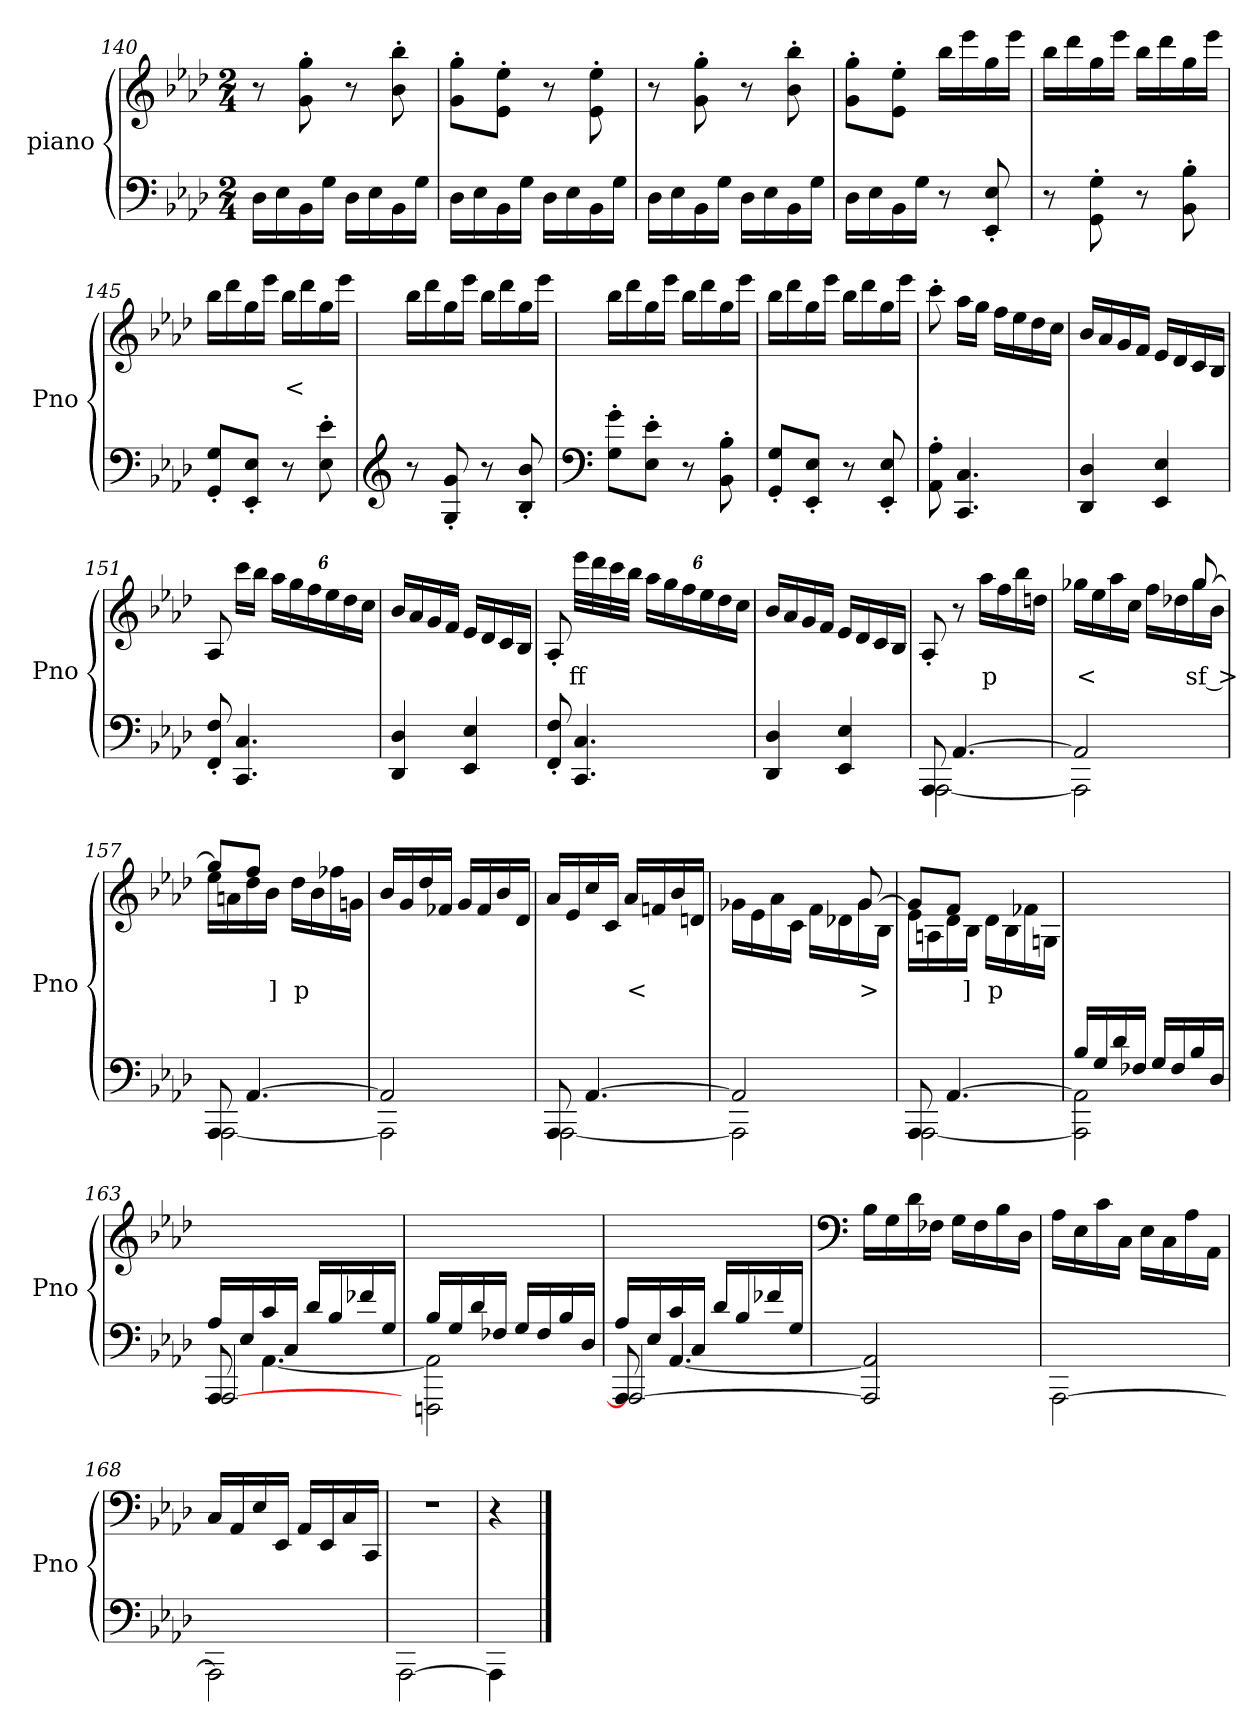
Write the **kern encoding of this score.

**kern	**kern	**text
*part2	*part1	*part1
*staff2	*staff1	*staff1
*I"piano	*I"piano	*
*I'Pno	*I'Pno	*
*clefF4	*clefG2	*
*k[b-e-a-d-]	*k[b-e-a-d-]	*
*A-:	*A-:	*
*M2/4	*M2/4	*
=140	=140	=140
16D-\LL	8r	.
16E-\	.	.
16BB-\	8g\' 8gg\'	.
16G\JJ	.	.
16D-\LL	8r	.
16E-\	.	.
16BB-\	8b-\' 8bb-\'	.
16G\JJ	.	.
=141	=141	=141
16D-\LL	8g\' 8gg\'L	.
16E-\	.	.
16BB-\	8e-\' 8ee-\'J	.
16G\JJ	.	.
16D-\LL	8r	.
16E-\	.	.
16BB-\	8e-\' 8ee-\'	.
16G\JJ	.	.
=142	=142	=142
16D-\LL	8r	.
16E-\	.	.
16BB-\	8g\' 8gg\'	.
16G\JJ	.	.
16D-\LL	8r	.
16E-\	.	.
16BB-\	8b-\' 8bb-\'	.
16G\JJ	.	.
!!LO:LB:g=z
=143	=143	=143
16D-\LL	8g\' 8gg\'L	.
16E-\	.	.
16BB-\	8e-\' 8ee-\'J	.
16G\JJ	.	.
8r	16bb-\LL	.
.	16eee-\	.
8EE-/' 8E-/'	16gg\	.
.	16eee-\JJ	.
=144	=144	=144
8r	16bb-\LL	.
.	16ddd-\	.
8GG\' 8G\'	16gg\	.
.	16eee-\JJ	.
8r	16bb-\LL	.
.	16ddd-\	.
8BB-\' 8B-\'	16gg\	.
.	16eee-\JJ	.
=145	=145	=145
8GG/' 8G/'L	16bb-\LL	.
.	16ddd-\	.
8EE-/' 8E-/'J	16gg\	.
.	16eee-\JJ	.
!	!	!LO:LY:b
8r	16bb-\LL	<
.	16ddd-\	.
8E-\' 8e-\'	16gg\	.
.	16eee-\JJ	.
=146	=146	=146
*clefG2	*	*
8r	16bb-\LL	.
.	16ddd-\	.
8G/' 8g/'	16gg\	.
.	16eee-\JJ	.
8r	16bb-\LL	.
.	16ddd-\	.
8B-/' 8b-/'	16gg\	.
.	16eee-\JJ	.
=147	=147	=147
*clefF4	*	*
8G\' 8g\'L	16bb-\LL	.
.	16ddd-\	.
8E-\' 8e-\'J	16gg\	.
.	16eee-\JJ	.
8r	16bb-\LL	.
.	16ddd-\	.
8BB-\' 8B-\'	16gg\	.
.	16eee-\JJ	.
!!LO:LB:g=z
=148	=148	=148
8GG/' 8G/'L	16bb-\LL	.
.	16ddd-\	.
8EE-/' 8E-/'J	16gg\	.
.	16eee-\JJ	.
8r	16bb-\LL	.
.	16ddd-\	.
8EE-/' 8E-/'	16gg\	.
.	16eee-\JJ	.
=149	=149	=149
8AA-\' 8A-\'	8ccc'\	.
4.CC/ 4.C/	16aa-\LL	.
.	16gg\JJ	.
.	16ff\LL	.
.	16ee-\	.
.	16dd-\	.
.	16cc\JJ	.
=150	=150	=150
4DD-/ 4D-/	16b-/LL	.
.	16a-/	.
.	16g/	.
.	16f/JJ	.
4EE-/ 4E-/	16e-/LL	.
.	16d-/	.
.	16c/	.
.	16B-/JJ	.
=151	=151	=151
8FF/' 8F/'	8A-/	.
4.CC/ 4.C/	16ccc\LL	.
.	16bb-\JJ	.
.	24aa-\LL	.
.	24gg\	.
.	24ff\	.
.	24ee-\	.
.	24dd-\	.
.	24cc\JJ	.
=152	=152	=152
4DD-/ 4D-/	16b-/LL	.
.	16a-/	.
.	16g/	.
.	16f/JJ	.
4EE-/ 4E-/	16e-/LL	.
.	16d-/	.
.	16c/	.
.	16B-/JJ	.
!!LO:LB:g=z
=153	=153	=153
8FF/' 8F/'	8A-'/	.
!	!	!LO:LY:b
4.CC/ 4.C/	32eee-\LLL	ff
.	32ddd-\	.
.	32ccc\	.
.	32bb-\JJJ	.
.	24aa-\LL	.
.	24gg\	.
.	24ff\	.
.	24ee-\	.
.	24dd-\	.
.	24cc\JJ	.
=154	=154	=154
4DD-/ 4D-/	16b-/LL	.
.	16a-/	.
.	16g/	.
.	16f/JJ	.
4EE-/ 4E-/	16e-/LL	.
.	16d-/	.
.	16c/	.
.	16B-/JJ	.
=155	=155	=155
*^	*	*
8AAA-/	[2AAA-\	8A-'/	.
[4.AA-/	.	8r	.
!	!	!	!LO:LY:b
.	.	16aa-\LL	p
.	.	16ff\	.
.	.	16bb-\	.
.	.	16ddn\JJ	.
=156	=156	=156	=156
*	*	*^	*
!	!	!	!	!LO:LY:b
2AA-/]	2AAA-\]	4.ryy	16gg-X\LL	<
.	.	.	16ee-\	.
.	.	.	16aa-\	.
.	.	.	16cc\JJ	.
.	.	.	16ff\LL	.
.	.	.	16dd-X\	.
!	!	!	!	!LO:LY:b
.	.	[8gg-/	16gg-\	sf >
.	.	.	16b-\JJ	.
=157	=157	=157	=157	=157
8AAA-/	[2AAA-\	8gg-/L]	16ee-\LL	.
.	.	.	16an\	.
[4.AA-/	.	8ff/J	16dd-\	.
!	!	!	!	!LO:LY:b
.	.	.	16b-\JJ	]
!	!	!	!	!LO:LY:b
.	.	4ryy	16dd-\LL	p
.	.	.	16b-\	.
.	.	.	16ff-X\	.
.	.	.	16gn\JJ	.
*	*	*v	*v	*
=158	=158	=158	=158
2AA-/]	2AAA-\]	16b-/LL	.
.	.	16g/	.
.	.	16dd-/	.
.	.	16f-X/JJ	.
.	.	16g/LL	.
.	.	16f-/	.
.	.	16b-/	.
.	.	16d-/JJ	.
!!LO:PB:g=z
=159	=159	=159	=159
8AAA-/	[2AAA-\	16a-/LL	.
.	.	16e-/	.
[4.AA-/	.	16cc/	.
.	.	16c/JJ	.
!	!	!	!LO:LY:b
.	.	16a-/LL	<
.	.	16fn/	.
.	.	16b-/	.
.	.	16dn/JJ	.
=160	=160	=160	=160
*	*	*^	*
2AA-/]	2AAA-\]	4.ryy	16g-X\LL	.
.	.	.	16e-\	.
.	.	.	16a-\	.
.	.	.	16c\JJ	.
.	.	.	16f\LL	.
.	.	.	16d-X\	.
!	!	!	!	!LO:LY:b
.	.	[8g-/	16g-\	>
.	.	.	16B-\JJ	.
=161	=161	=161	=161	=161
8AAA-/	[2AAA-\	8g-/L]	16e-\LL	.
.	.	.	16An\	.
[4.AA-/	.	8f/J	16d-\	.
!	!	!	!	!LO:LY:b
.	.	.	16B-\JJ	]
!	!	!	!	!LO:LY:b
.	.	4ryy	16d-\LL	p
.	.	.	16B-\	.
.	.	.	16f-X\	.
.	.	.	16Gn\JJ	.
*	*	*v	*v	*
=162	=162	=162	=162
16B-/LL	2AAA-\] 2AA-\]	2ryy	.
16G/	.	.	.
16d-/	.	.	.
16F-X/JJ	.	.	.
16G/LL	.	.	.
16F-/	.	.	.
16B-/	.	.	.
16D-/JJ	.	.	.
=163	=163	=163	=163
*	*^	*	*
16A-/LL	8AAA-/	[2AAA-/	2ryy	.
16E-/	.	.	.	.
16c/	[4.AA-\	.	.	.
16C/JJ	.	.	.	.
16d-/LL	.	.	.	.
16B-/	.	.	.	.
16f-X/	.	.	.	.
16G/JJ	.	.	.	.
*	*v	*v	*	*
=164	=164	=164	=164
16B-/LL	2FFFn\ 2AA-\]	2ryy	.
16G/	.	.	.
16d-/	.	.	.
16F-X/JJ	.	.	.
16G/LL	.	.	.
16F-/	.	.	.
16B-/	.	.	.
16D-/JJ	.	.	.
!!LO:LB:g=z
=165	=165	=165	=165
*	*^	*	*
16A-/LL	8AAA-/	2AAA-/_	2ryy	.
16E-/	.	.	.	.
16c/	[4.AA-/	.	.	.
16C/JJ	.	.	.	.
16d-/LL	.	.	.	.
16B-/	.	.	.	.
16f-X/	.	.	.	.
16G/JJ	.	.	.	.
*v	*v	*v	*	*
=166	=166	=166
*	*clefF4	*
2AAA-/] 2AA-/]	16B-\LL	.
.	16G\	.
.	16d-\	.
.	16F-X\JJ	.
.	16G\LL	.
.	16F-\	.
.	16B-\	.
.	16D-\JJ	.
=167	=167	=167
[2AAA-\	16A-\LL	.
.	16E-\	.
.	16c\	.
.	16C\JJ	.
.	16E-\LL	.
.	16C\	.
.	16A-\	.
.	16AA-\JJ	.
=168	=168	=168
2AAA-\]	16C/LL	.
.	16AA-/	.
.	16E-/	.
.	16EE-/JJ	.
.	16AA-/LL	.
.	16EE-/	.
.	16C/	.
.	16CC/JJ	.
=169	=169	=169
!	!	!LO:LY:b
[2AAA-\	2r	pp
=170	=170	=170
4AAA-\]	4r	.
==	==	==
*-	*-	*-
